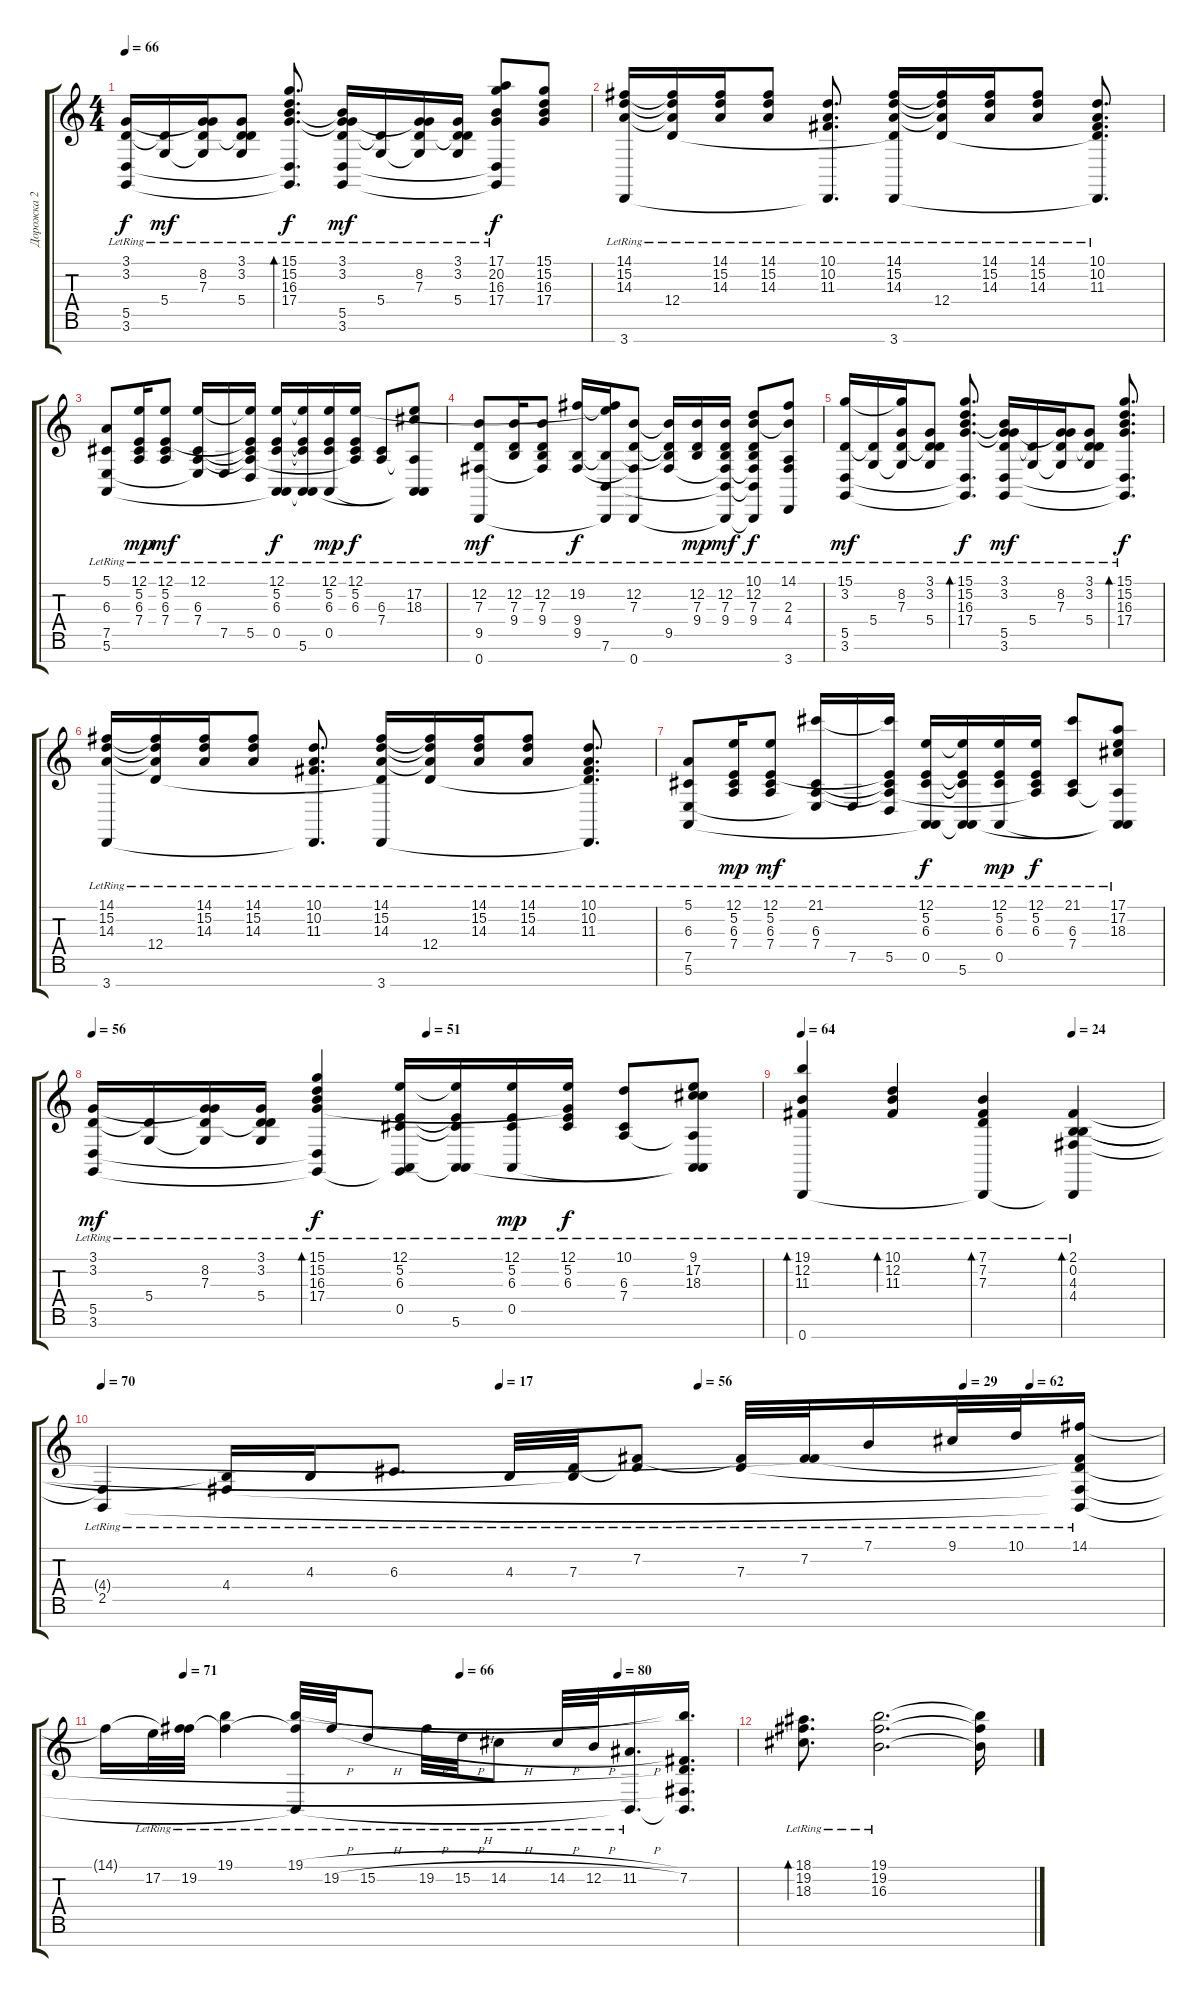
\track ("Дорожка 2" "Дорожка 2") {instrument electricgrandpiano}
\staff {score tabs}
\tuning (E4 B3 G3 D3 A2 E2 B1) {hide}
\ts (4 4)
\tempo 66
\clef g2
\ks c
(3.1{lr} 3.2{lr} 5.5 3.6).16{dy f} (3.2{t} 5.4{lr}).16{dy mf} (3.1{t} 8.2{lr} 7.3{lr} 5.4{t}).16 (3.1{lr} 3.2{lr} 7.3{t} 5.4{lr}).8 (15.1{lr} 15.2{lr} 16.3{lr} 17.4{lr} 5.5{t} 3.6{t}).8{d bd 480 dy f} (3.1{lr} 3.2{lr} 16.3{t} 17.4{t} 5.5{lr} 3.6{lr}).16{dy mf} (3.2{t} 5.4{lr}).16 (3.1{t} 8.2{lr} 7.3{lr} 5.4{t}).16 (3.1{lr} 3.2{lr} 7.3{t} 5.4{lr}).16 (17.1{lr} 20.2{lr} 16.3{lr} 17.4{lr} 5.5{t} 3.6{t}).8{dy f} (15.1 15.2 16.3 17.4).8 |
(14.1{lr} 15.2{lr} 14.3{lr} 3.7{lr}).16 (14.1{t} 15.2{t} 14.3{t} 12.4{lr}).16 (14.1{lr} 15.2{lr} 14.3{lr}).16 (14.1{lr} 15.2{lr} 14.3{lr}).8 (10.1{lr} 10.2{lr} 11.3{lr} 3.7{t}).8{d} (14.1{lr} 15.2{lr} 14.3{lr} 12.4{t} 3.7{lr}).16 (14.1{t} 15.2{t} 14.3{t} 12.4{lr}).16 (14.1{lr} 15.2{lr} 14.3{lr}).16 (14.1{lr} 15.2{lr} 14.3{lr}).8 (10.1{lr} 10.2{lr} 11.3{lr} 12.4{t} 3.7{t}).8{d} |
(5.1{lr} 6.3{lr} 7.5{lr} 5.6{lr}).8 (12.1{lr} 5.2{lr} 6.3{lr} 7.4{lr}).16{dy mp} (12.1{lr} 5.2{lr} 6.3{lr} 7.4{lr}).8{dy mf} (12.1{lr} 6.3{lr} 7.4{lr} 7.5{t}).16 7.5{lr}.16 (12.1{t} 5.2{t} 6.3{t} 7.4{t} 5.5{lr}).16 (12.1{lr} 5.2{lr} 6.3{lr} 0.5{lr} 5.6{t}).16{dy f} (12.1{t} 5.2{t} 6.3{t} 0.5{t} 5.6{lr}).16 (12.1{lr} 5.2{lr} 6.3{lr} 0.5{lr}).16{dy mp} (12.1{lr} 5.2{lr} 6.3{lr} 7.4{t}).16{dy f} (6.3{lr} 7.4{lr}).8 (17.2{lr} 18.3{lr} 7.4{t} 0.5{t} 5.6{t}).8 |
(12.2{lr} 7.3{lr} 9.5{lr} 0.7{lr}).8{dy mf} (12.2{lr} 7.3{lr} 9.4{lr}).16 (12.2{lr} 7.3{lr} 9.4{lr} 9.5{t}).8 (19.2{lr} 9.4{lr} 9.5{lr}).16{dy f} (12.1{t} 19.2{t} 9.4{t} 7.6{lr} 0.7{t}).16 (12.2{lr} 7.3{lr} 9.5{t} 0.7{lr}).8 (12.2{t} 7.3{t} 9.4{t} 9.5{lr}).16 (12.2{lr} 7.3{lr} 9.4{lr}).16{dy mp} (12.2{lr} 7.3{lr} 9.4{lr} 9.5{t} 7.6{t} 0.7{t}).16{dy mf} (10.1 12.2{lr} 7.3{lr} 9.4{lr} 9.5{t} 7.6{t} 0.7{t}).8{dy f} (14.1 12.2{t} 2.3{lr} 4.4{lr} 3.7{lr}).8 |
(15.1{lr} 3.2{lr} 5.5{lr} 3.6{lr}).16{dy mf} (3.2{t} 5.4{lr}).16 (15.1{t} 8.2{lr} 7.3{lr} 5.4{t}).16 (3.1{lr} 3.2{lr} 7.3{t} 5.4{lr}).8 (15.1{lr} 15.2{lr} 16.3{lr} 17.4{lr} 5.5{t} 3.6{t}).8{d bd 480 dy f} (3.1{lr} 3.2{lr} 16.3{t} 17.4{t} 5.5{lr} 3.6{lr}).16{dy mf} (3.2{t} 5.4{lr}).16 (3.1{t} 8.2{lr} 7.3{lr} 5.4{t}).16 (3.1{lr} 3.2{lr} 7.3{t} 5.4{lr}).8 (15.1{lr} 15.2{lr} 16.3{lr} 17.4{lr} 5.5{t} 3.6{t}).8{d bd 480 dy f} |
(14.1{lr} 15.2{lr} 14.3{lr} 3.7{lr}).16 (14.1{t} 15.2{t} 14.3{t} 12.4{lr}).16 (14.1{lr} 15.2{lr} 14.3{lr}).16 (14.1{lr} 15.2{lr} 14.3{lr}).8 (10.1{lr} 10.2{lr} 11.3{lr} 3.7{t}).8{d} (14.1{lr} 15.2{lr} 14.3{lr} 12.4{t} 3.7{lr}).16 (14.1{t} 15.2{t} 14.3{t} 12.4{lr}).16 (14.1{lr} 15.2{lr} 14.3{lr}).16 (14.1{lr} 15.2{lr} 14.3{lr}).8 (10.1{lr} 10.2{lr} 11.3{lr} 12.4{t} 3.7{t}).8{d} |
(5.1{lr} 6.3{lr} 7.5{lr} 5.6{lr}).8 (12.1{lr} 5.2{lr} 6.3{lr} 7.4{lr}).16{dy mp} (12.1{lr} 5.2{lr} 6.3{lr} 7.4{lr}).8{dy mf} (21.1{lr} 6.3{lr} 7.4{lr} 7.5{t}).16 7.5{lr}.16 (21.1{t} 5.2{t} 6.3{t} 7.4{t} 5.5{lr}).16 (12.1{lr} 5.2{lr} 6.3{lr} 0.5{lr} 5.6{t}).16{dy f} (12.1{t} 5.2{t} 6.3{t} 0.5{t} 5.6{lr}).16 (12.1{lr} 5.2{lr} 6.3{lr} 0.5{lr}).16{dy mp} (12.1{lr} 5.2{lr} 6.3{lr} 7.4{t}).16{dy f} (21.1{lr} 6.3{lr} 7.4{lr}).8 (17.1{lr} 17.2{lr} 18.3{lr} 7.4{t} 0.5{t} 5.6{t}).8 |
\tempo 56
\tempo (51 0.5)
(3.1{lr} 3.2{lr} 5.5{lr} 3.6{lr}).16{dy mf} (3.2{t} 5.4{lr}).16 (3.1{t} 8.2{lr} 7.3{lr} 5.4{t}).16 (3.1{lr} 3.2{lr} 7.3{t} 5.4{lr}).16 (15.1{lr} 15.2{lr} 16.3{lr} 17.4{lr} 5.5{t} 3.6{t}).4{bd 120 dy f} (12.1{lr} 5.2{lr} 6.3{lr} 0.5{lr} 3.6{t}).16 (12.1{t} 5.2{t} 6.3{t} 0.5{t} 5.6{lr}).16 (12.1{lr} 5.2{lr} 6.3{lr} 0.5{lr}).16{dy mp} (12.1{lr} 5.2{lr} 6.3{lr} 17.4{t}).16{dy f} (10.1 6.3{lr} 7.4{lr}).8 (9.1{lr} 17.2{lr} 18.3{lr} 7.4{t} 0.5{t} 5.6{t}).8 |
\tempo 64
\tempo (24 0.75)
(19.1{lr} 12.2{lr} 11.3{lr} 0.7{lr}).4{bd 240} (10.1{lr} 12.2{lr} 11.3{lr}).4{bd 240} (7.1{lr} 7.2{lr} 7.3{lr} 0.7{t}).4{bd 240} (2.1 0.2{lr} 4.3{lr} 4.4{lr} 0.7{t}).4{bd 120} |
\tempo 70
\tempo (17 0.375)
\tempo (56 0.5625)
\tempo (29 0.8125)
\tempo (62 0.875)
(4.4{t} 2.5{lr}).4 (4.3{t} 4.4{lr}).16 4.3{lr}.16 6.3{lr}.8{d} 4.3{lr}.32 (0.2{t} 7.3{lr}).32 (7.2{lr} 7.3{t}).8 (7.2{t} 7.3{lr}).32 (2.1{t} 7.2{lr}).32 7.1{lr}.16 9.1{lr}.32 10.1{lr}.32 (14.1{lr} 7.2{t} 7.3{t} 4.4{t} 2.5{t}).16 |
\tempo (71 0.125)
\tempo (66 0.5625)
\tempo (80 0.8125)
14.1{t}.16 17.2{lr}.32 (14.1{t} 19.2{lr}).32 (19.1{lr} 19.2{t}).4 (19.1{h lr} 19.2{t} 2.5{t}).32 19.2{h lr}.32 15.2{h lr}.8 19.2{h lr}.32 15.2{h lr}.32 14.2{h lr}.8 14.2{h lr}.32 12.2{h lr}.32 (11.2{h lr} 2.5{t}).16{d} (19.1{t} 7.2 7.3{t} 4.4{t} 2.5{t}).16{d} |
(18.1{lr} 19.2{lr} 18.3{lr}).8{d bd 240} (19.1{lr} 19.2 16.3).2{d} (19.1{t} 19.2{t} 16.3{t}).16
